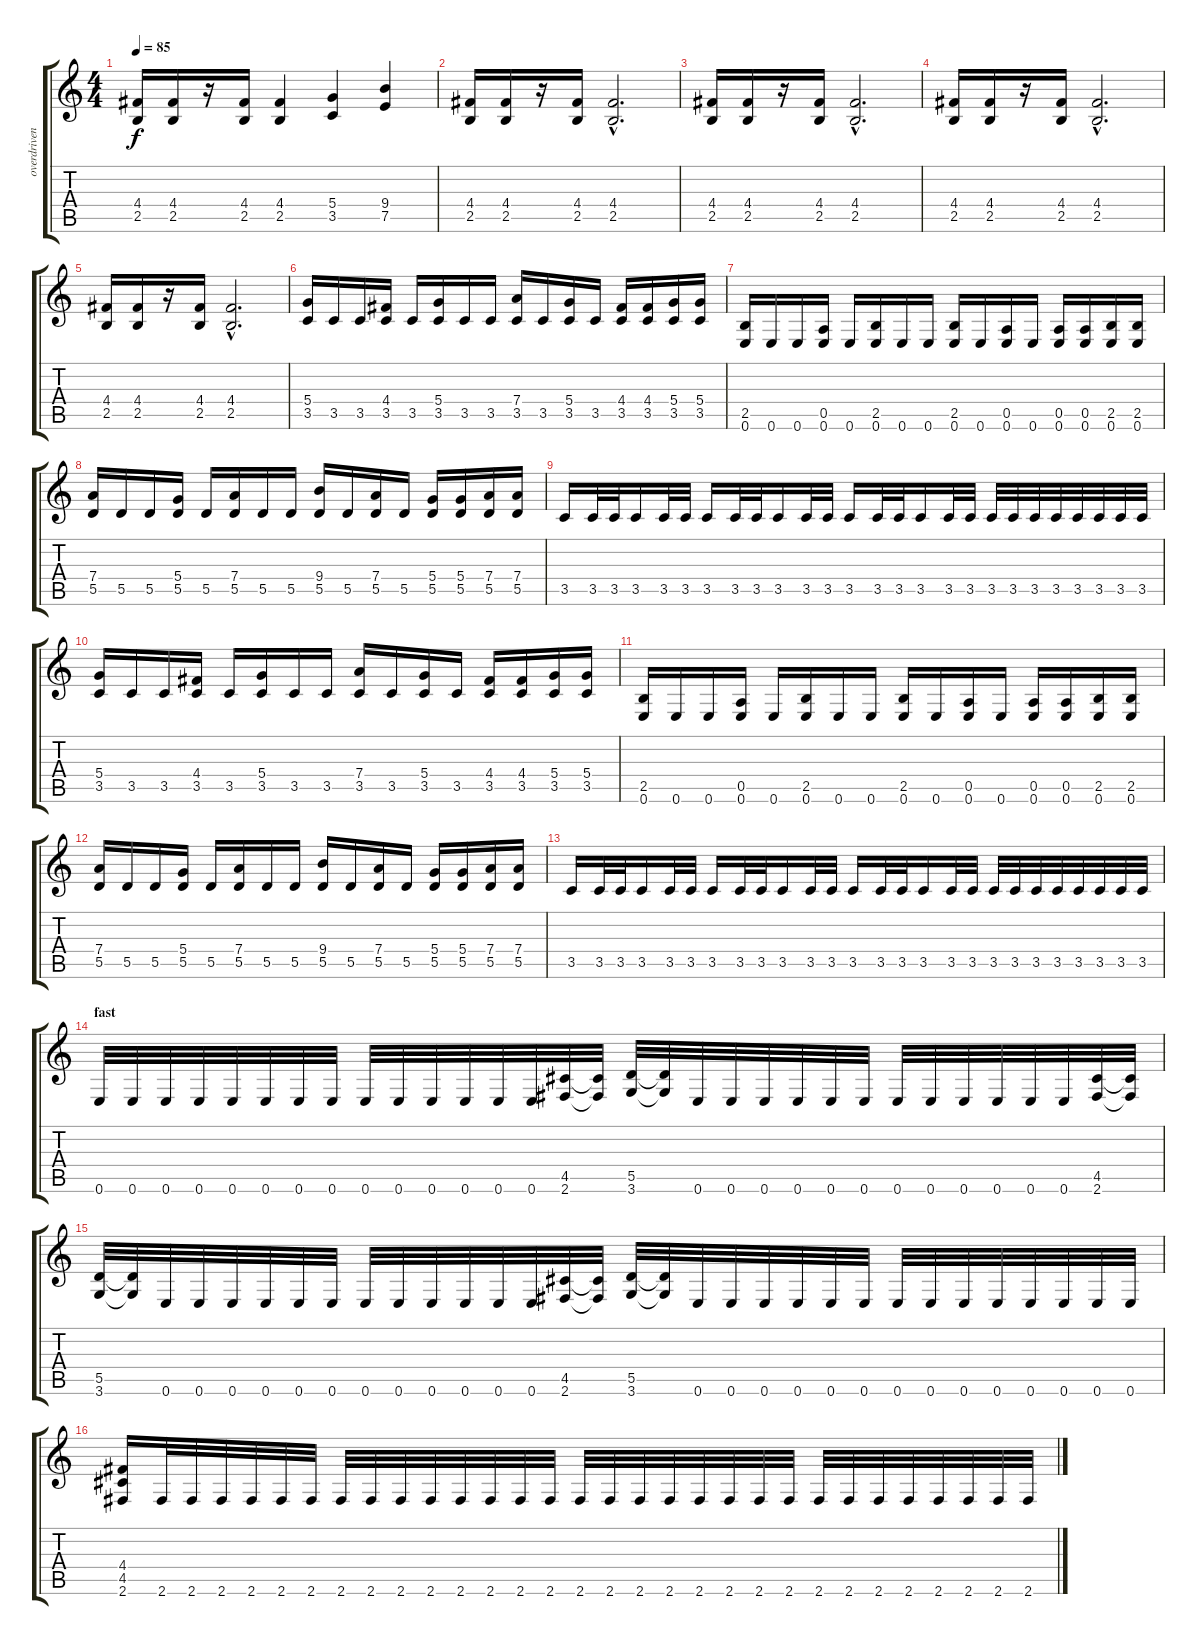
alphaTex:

\track ("overdriven" "overdriven") {instrument overdrivenguitar}
\staff {score tabs}
\tuning (E4 B3 G3 D3 A2 E2) {hide}
\ts (4 4)
\tempo 85
\clef g2
\ks c
(4.4 2.5).16{dy f} (4.4 2.5).16 r.16 (4.4 2.5).16 (4.4 2.5).4 (5.4 3.5).4 (9.4 7.5).4 |
(4.4 2.5).16 (4.4 2.5).16 r.16 (4.4 2.5).16 (4.4{hac} 2.5{hac}).2{d} |
(4.4 2.5).16 (4.4 2.5).16 r.16 (4.4 2.5).16 (4.4{hac} 2.5{hac}).2{d} |
(4.4 2.5).16 (4.4 2.5).16 r.16 (4.4 2.5).16 (4.4{hac} 2.5{hac}).2{d} |
(4.4 2.5).16 (4.4 2.5).16 r.16 (4.4 2.5).16 (4.4{hac} 2.5{hac}).2{d} |
(5.4 3.5).16 3.5.16 3.5.16 (4.4 3.5).16 3.5.16 (5.4 3.5).16 3.5.16 3.5.16 (7.4 3.5).16 3.5.16 (5.4 3.5).16 3.5.16 (4.4 3.5).16 (4.4 3.5).16 (5.4 3.5).16 (5.4 3.5).16 |
(2.5 0.6).16 0.6.16 0.6.16 (0.5 0.6).16 0.6.16 (2.5 0.6).16 0.6.16 0.6.16 (2.5 0.6).16 0.6.16 (0.5 0.6).16 0.6.16 (0.5 0.6).16 (0.5 0.6).16 (2.5 0.6).16 (2.5 0.6).16 |
(7.4 5.5).16 5.5.16 5.5.16 (5.4 5.5).16 5.5.16 (7.4 5.5).16 5.5.16 5.5.16 (9.4 5.5).16 5.5.16 (7.4 5.5).16 5.5.16 (5.4 5.5).16 (5.4 5.5).16 (7.4 5.5).16 (7.4 5.5).16 |
3.5.16 3.5.32 3.5.32 3.5.16 3.5.32 3.5.32 3.5.16 3.5.32 3.5.32 3.5.16 3.5.32 3.5.32 3.5.16 3.5.32 3.5.32 3.5.16 3.5.32 3.5.32 3.5.32 3.5.32 3.5.32 3.5.32 3.5.32 3.5.32 3.5.32 3.5.32 |
(5.4 3.5).16 3.5.16 3.5.16 (4.4 3.5).16 3.5.16 (5.4 3.5).16 3.5.16 3.5.16 (7.4 3.5).16 3.5.16 (5.4 3.5).16 3.5.16 (4.4 3.5).16 (4.4 3.5).16 (5.4 3.5).16 (5.4 3.5).16 |
(2.5 0.6).16 0.6.16 0.6.16 (0.5 0.6).16 0.6.16 (2.5 0.6).16 0.6.16 0.6.16 (2.5 0.6).16 0.6.16 (0.5 0.6).16 0.6.16 (0.5 0.6).16 (0.5 0.6).16 (2.5 0.6).16 (2.5 0.6).16 |
(7.4 5.5).16 5.5.16 5.5.16 (5.4 5.5).16 5.5.16 (7.4 5.5).16 5.5.16 5.5.16 (9.4 5.5).16 5.5.16 (7.4 5.5).16 5.5.16 (5.4 5.5).16 (5.4 5.5).16 (7.4 5.5).16 (7.4 5.5).16 |
3.5.16 3.5.32 3.5.32 3.5.16 3.5.32 3.5.32 3.5.16 3.5.32 3.5.32 3.5.16 3.5.32 3.5.32 3.5.16 3.5.32 3.5.32 3.5.16 3.5.32 3.5.32 3.5.32 3.5.32 3.5.32 3.5.32 3.5.32 3.5.32 3.5.32 3.5.32 |
\section ("" "fast")
0.6.32 0.6.32 0.6.32 0.6.32 0.6.32 0.6.32 0.6.32 0.6.32 0.6.32 0.6.32 0.6.32 0.6.32 0.6.32 0.6.32 (4.5 2.6).32 (4.5{t} 2.6{t}).32 (5.5 3.6).32 (5.5{t} 3.6{t}).32 0.6.32 0.6.32 0.6.32 0.6.32 0.6.32 0.6.32 0.6.32 0.6.32 0.6.32 0.6.32 0.6.32 0.6.32 (4.5 2.6).32 (4.5{t} 2.6{t}).32 |
(5.5 3.6).32 (5.5{t} 3.6{t}).32 0.6.32 0.6.32 0.6.32 0.6.32 0.6.32 0.6.32 0.6.32 0.6.32 0.6.32 0.6.32 0.6.32 0.6.32 (4.5 2.6).32 (4.5{t} 2.6{t}).32 (5.5 3.6).32 (5.5{t} 3.6{t}).32 0.6.32 0.6.32 0.6.32 0.6.32 0.6.32 0.6.32 0.6.32 0.6.32 0.6.32 0.6.32 0.6.32 0.6.32 0.6.32 0.6.32 |
(4.4 4.5 2.6).16 2.6.32 2.6.32 2.6.32 2.6.32 2.6.32 2.6.32 2.6.32 2.6.32 2.6.32 2.6.32 2.6.32 2.6.32 2.6.32 2.6.32 2.6.32 2.6.32 2.6.32 2.6.32 2.6.32 2.6.32 2.6.32 2.6.32 2.6.32 2.6.32 2.6.32 2.6.32 2.6.32 2.6.32 2.6.32 2.6.32
